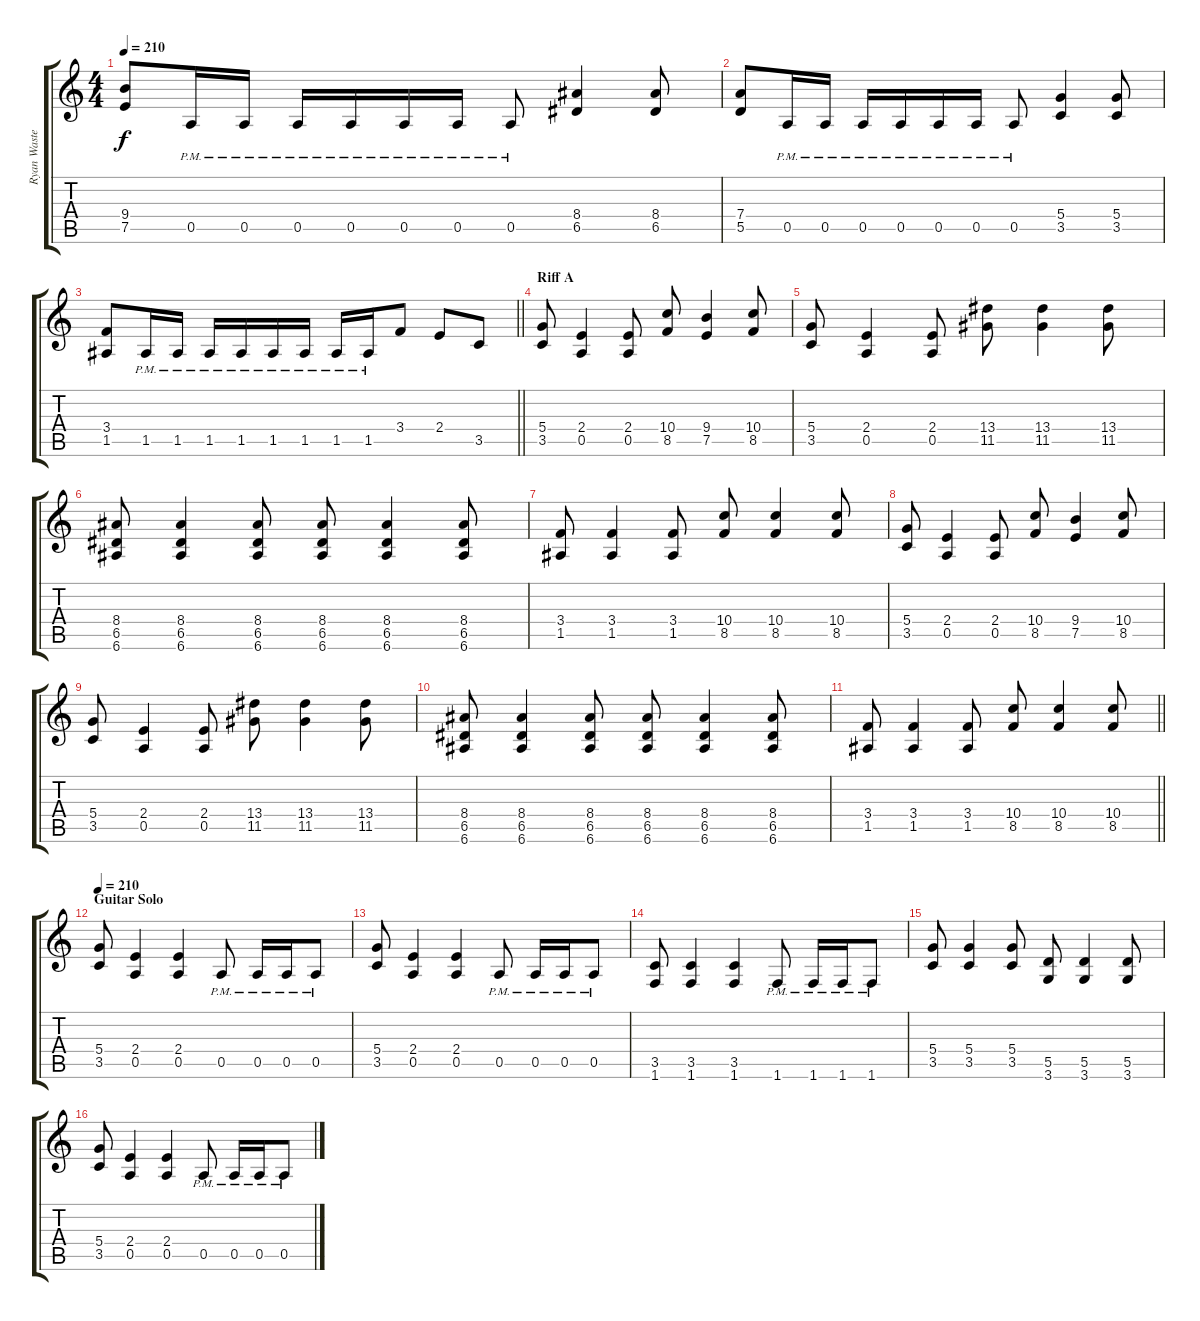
\track ("Ryan Waste (Left)" "Ryan Waste") {instrument distortionguitar}
\staff {score tabs}
\tuning (E4 B3 G3 D3 A2 E2) {hide}
\ts (4 4)
\tempo 210
\clef g2
\ks c
(9.4 7.5).8{dy f} 0.5{pm}.16 0.5{pm}.16 0.5{pm}.16 0.5{pm}.16 0.5{pm}.16 0.5{pm}.16 0.5{pm}.8 (8.4 6.5).4 (8.4 6.5).8 |
(7.4 5.5).8 0.5{pm}.16 0.5{pm}.16 0.5{pm}.16 0.5{pm}.16 0.5{pm}.16 0.5{pm}.16 0.5{pm}.8 (5.4 3.5).4 (5.4 3.5).8 |
\barLineRight lightlight
(3.4 1.5).8 1.5{pm}.16 1.5{pm}.16 1.5{pm}.16 1.5{pm}.16 1.5{pm}.16 1.5{pm}.16 1.5{pm}.16 1.5{pm}.16 3.4.8 2.4.8 3.5.8 |
\section ("" "Riff A")
(5.4 3.5).8 (2.4 0.5).4 (2.4 0.5).8 (10.4 8.5).8 (9.4 7.5).4 (10.4 8.5).8 |
(5.4 3.5).8 (2.4 0.5).4 (2.4 0.5).8 (13.4 11.5).8 (13.4 11.5).4 (13.4 11.5).8 |
(8.4 6.5 6.6).8 (8.4 6.5 6.6).4 (8.4 6.5 6.6).8 (8.4 6.5 6.6).8 (8.4 6.5 6.6).4 (8.4 6.5 6.6).8 |
(3.4 1.5).8 (3.4 1.5).4 (3.4 1.5).8 (10.4 8.5).8 (10.4 8.5).4 (10.4 8.5).8 |
(5.4 3.5).8 (2.4 0.5).4 (2.4 0.5).8 (10.4 8.5).8 (9.4 7.5).4 (10.4 8.5).8 |
(5.4 3.5).8 (2.4 0.5).4 (2.4 0.5).8 (13.4 11.5).8 (13.4 11.5).4 (13.4 11.5).8 |
(8.4 6.5 6.6).8 (8.4 6.5 6.6).4 (8.4 6.5 6.6).8 (8.4 6.5 6.6).8 (8.4 6.5 6.6).4 (8.4 6.5 6.6).8 |
\barLineRight lightlight
(3.4 1.5).8 (3.4 1.5).4 (3.4 1.5).8 (10.4 8.5).8 (10.4 8.5).4 (10.4 8.5).8 |
\section ("" "Guitar Solo")
\tempo 210
(5.4 3.5).8 (2.4 0.5).4 (2.4 0.5).4 0.5{pm}.8 0.5{pm}.16 0.5{pm}.16 0.5{pm}.8 |
(5.4 3.5).8 (2.4 0.5).4 (2.4 0.5).4 0.5{pm}.8 0.5{pm}.16 0.5{pm}.16 0.5{pm}.8 |
(3.5 1.6).8 (3.5 1.6).4 (3.5 1.6).4 1.6{pm}.8 1.6{pm}.16 1.6{pm}.16 1.6{pm}.8 |
(5.4 3.5).8 (5.4 3.5).4 (5.4 3.5).8 (5.5 3.6).8 (5.5 3.6).4 (5.5 3.6).8 |
(5.4 3.5).8 (2.4 0.5).4 (2.4 0.5).4 0.5{pm}.8 0.5{pm}.16 0.5{pm}.16 0.5{pm}.8
